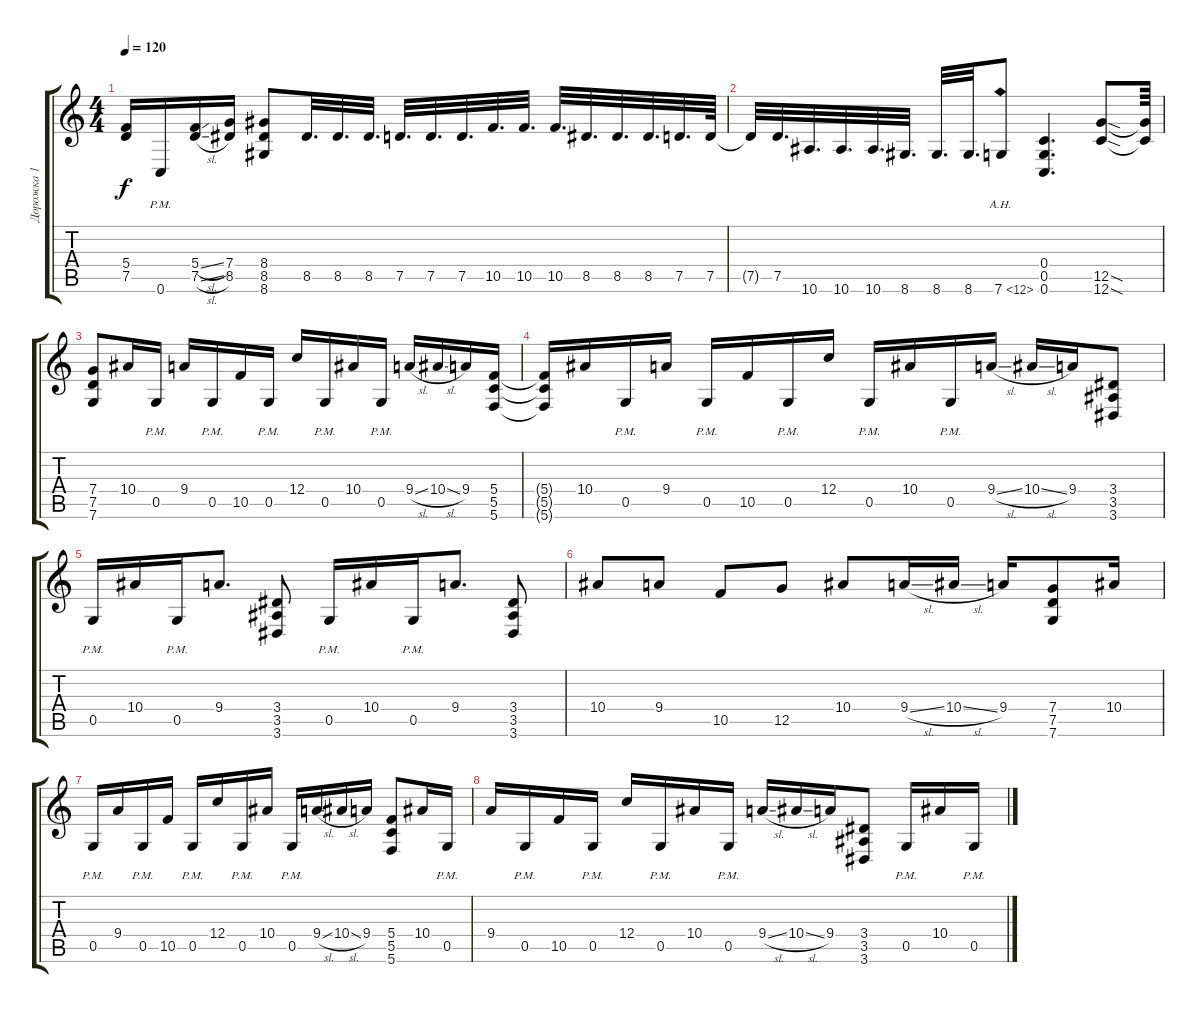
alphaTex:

\track ("Дорожка 1" "Дорожка 1") {instrument distortionguitar}
\staff {score tabs}
\tuning (D4 A3 F3 C3 G2 C2) {hide}
\ts (4 4)
\tempo 120
\clef g2
\ks c
(5.4 7.5).16{dy f} 0.6{pm}.16 (5.4{sl} 7.5{sl}).16 (7.4 8.5).16 (8.4 8.5 8.6).8 8.5.32{d} 8.5.32{d} 8.5.32{d} 7.5.32{d} 7.5.32{d} 7.5.32{d} 10.5.32{d} 10.5.32{d} 10.5.32{d} 8.5.32{d} 8.5.32{d} 8.5.32{d} 7.5.32{d} 7.5.64 |
7.5{t}.32 7.5.32{d} 10.6.32{d} 10.6.32{d} 10.6.32{d} 8.6.32{d} 8.6.32{d} 8.6.32{d} 7.6{ah 5}.8 (0.4 0.5 0.6).4{d} (12.5{sod} 12.6{sod}).8 (12.5{t} 12.6{t}).64 |
(7.4 7.5 7.6).8 10.4.16 0.5{pm}.16 9.4.16 0.5{pm}.16 10.5.16 0.5{pm}.16 12.4.16 0.5{pm}.16 10.4.16 0.5{pm}.16 9.4{sl}.16 10.4{sl}.16 9.4.16 (5.4 5.5 5.6).16 |
(5.4{t} 5.5{t} 5.6{t}).16 10.4.16 0.5{pm}.16 9.4.16 0.5{pm}.16 10.5.16 0.5{pm}.16 12.4.16 0.5{pm}.16 10.4.16 0.5{pm}.16 9.4{sl}.16 10.4{sl}.16 9.4.16 (3.4 3.5 3.6).8 |
0.5{pm}.16 10.4.16 0.5{pm}.16 9.4.8{d} (3.4 3.5 3.6).8 0.5{pm}.16 10.4.16 0.5{pm}.16 9.4.8{d} (3.4 3.5 3.6).8 |
10.4.8 9.4.8 10.5.8 12.5.8 10.4.8 9.4{sl}.16 10.4{sl}.16 9.4.16 (7.4 7.5 7.6).8 10.4.16 |
0.5{pm}.16 9.4.16 0.5{pm}.16 10.5.16 0.5{pm}.16 12.4.16 0.5{pm}.16 10.4.16 0.5{pm}.16 9.4{sl}.16 10.4{sl}.16 9.4.16 (5.4 5.5 5.6).8 10.4.16 0.5{pm}.16 |
9.4.16 0.5{pm}.16 10.5.16 0.5{pm}.16 12.4.16 0.5{pm}.16 10.4.16 0.5{pm}.16 9.4{sl}.16 10.4{sl}.16 9.4.16 (3.4 3.5 3.6).8 0.5{pm}.16 10.4.16 0.5{pm}.16
